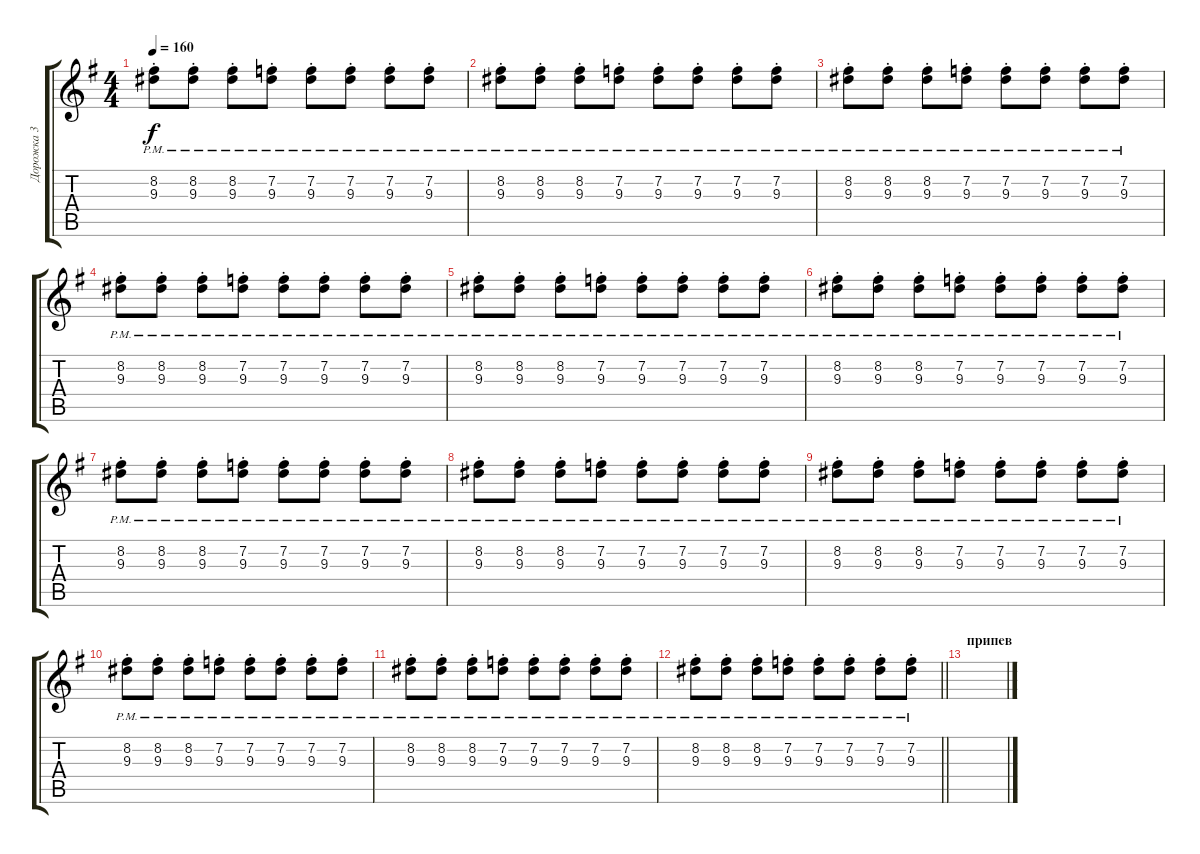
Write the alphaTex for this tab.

\track ("Дорожка 3" "Дорожка 3") {instrument electricguitarclean}
\staff {score tabs}
\tuning (Eb4 Bb3 Gb3 Db3 Ab2 Eb2) {hide}
\ts (4 4)
\tempo 160
\clef g2
\ks eminor
(8.2{pm st} 9.3).8{dy f} (8.2{pm st} 9.3).8 (8.2{pm st} 9.3).8 (7.2{pm st} 9.3).8 (7.2{pm st} 9.3).8 (7.2{pm st} 9.3).8 (7.2{pm st} 9.3).8 (7.2{pm st} 9.3).8 |
(8.2{pm st} 9.3).8 (8.2{pm st} 9.3).8 (8.2{pm st} 9.3).8 (7.2{pm st} 9.3).8 (7.2{pm st} 9.3).8 (7.2{pm st} 9.3).8 (7.2{pm st} 9.3).8 (7.2{pm st} 9.3).8 |
(8.2{pm st} 9.3).8 (8.2{pm st} 9.3).8 (8.2{pm st} 9.3).8 (7.2{pm st} 9.3).8 (7.2{pm st} 9.3).8 (7.2{pm st} 9.3).8 (7.2{pm st} 9.3).8 (7.2{pm st} 9.3).8 |
(8.2{pm st} 9.3).8 (8.2{pm st} 9.3).8 (8.2{pm st} 9.3).8 (7.2{pm st} 9.3).8 (7.2{pm st} 9.3).8 (7.2{pm st} 9.3).8 (7.2{pm st} 9.3).8 (7.2{pm st} 9.3).8 |
(8.2{pm st} 9.3).8 (8.2{pm st} 9.3).8 (8.2{pm st} 9.3).8 (7.2{pm st} 9.3).8 (7.2{pm st} 9.3).8 (7.2{pm st} 9.3).8 (7.2{pm st} 9.3).8 (7.2{pm st} 9.3).8 |
(8.2{pm st} 9.3).8 (8.2{pm st} 9.3).8 (8.2{pm st} 9.3).8 (7.2{pm st} 9.3).8 (7.2{pm st} 9.3).8 (7.2{pm st} 9.3).8 (7.2{pm st} 9.3).8 (7.2{pm st} 9.3).8 |
(8.2{pm st} 9.3).8 (8.2{pm st} 9.3).8 (8.2{pm st} 9.3).8 (7.2{pm st} 9.3).8 (7.2{pm st} 9.3).8 (7.2{pm st} 9.3).8 (7.2{pm st} 9.3).8 (7.2{pm st} 9.3).8 |
(8.2{pm st} 9.3).8 (8.2{pm st} 9.3).8 (8.2{pm st} 9.3).8 (7.2{pm st} 9.3).8 (7.2{pm st} 9.3).8 (7.2{pm st} 9.3).8 (7.2{pm st} 9.3).8 (7.2{pm st} 9.3).8 |
(8.2{pm st} 9.3).8 (8.2{pm st} 9.3).8 (8.2{pm st} 9.3).8 (7.2{pm st} 9.3).8 (7.2{pm st} 9.3).8 (7.2{pm st} 9.3).8 (7.2{pm st} 9.3).8 (7.2{pm st} 9.3).8 |
(8.2{pm st} 9.3).8 (8.2{pm st} 9.3).8 (8.2{pm st} 9.3).8 (7.2{pm st} 9.3).8 (7.2{pm st} 9.3).8 (7.2{pm st} 9.3).8 (7.2{pm st} 9.3).8 (7.2{pm st} 9.3).8 |
(8.2{pm st} 9.3).8 (8.2{pm st} 9.3).8 (8.2{pm st} 9.3).8 (7.2{pm st} 9.3).8 (7.2{pm st} 9.3).8 (7.2{pm st} 9.3).8 (7.2{pm st} 9.3).8 (7.2{pm st} 9.3).8 |
\barLineRight lightlight
(8.2{pm st} 9.3).8 (8.2{pm st} 9.3).8 (8.2{pm st} 9.3).8 (7.2{pm st} 9.3).8 (7.2{pm st} 9.3).8 (7.2{pm st} 9.3).8 (7.2{pm st} 9.3).8 (7.2{pm st} 9.3).8 |
\section ("" "припев")
